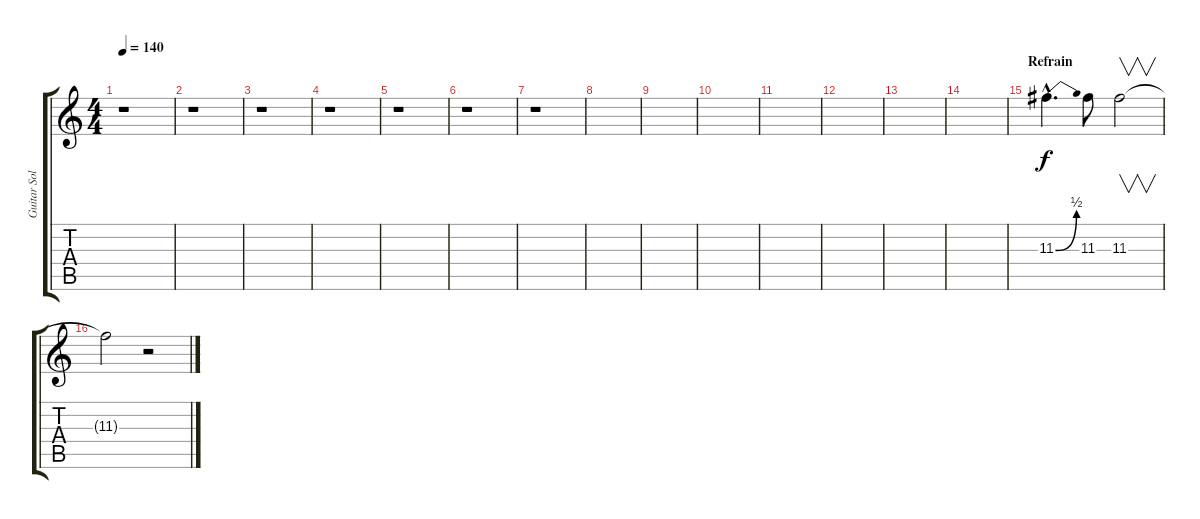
\track ("Guitar Solo2" "Guitar Sol") {instrument overdrivenguitar}
\staff {score tabs}
\tuning (E4 B3 G3 D3 A2 E2) {hide}
\ts (4 4)
\tempo 140
\clef g2
\ks c
r.1{dy f} |
r.1 |
r.1 |
r.1 |
r.1 |
r.1 |
r.1 |
|
|
|
|
|
|
|
\section ("" "Refrain")
11.3{be (bend 0 0 60 2) hac}.4{d} 11.3.8 11.3.2{v} |
11.3{t}.2 r.2
